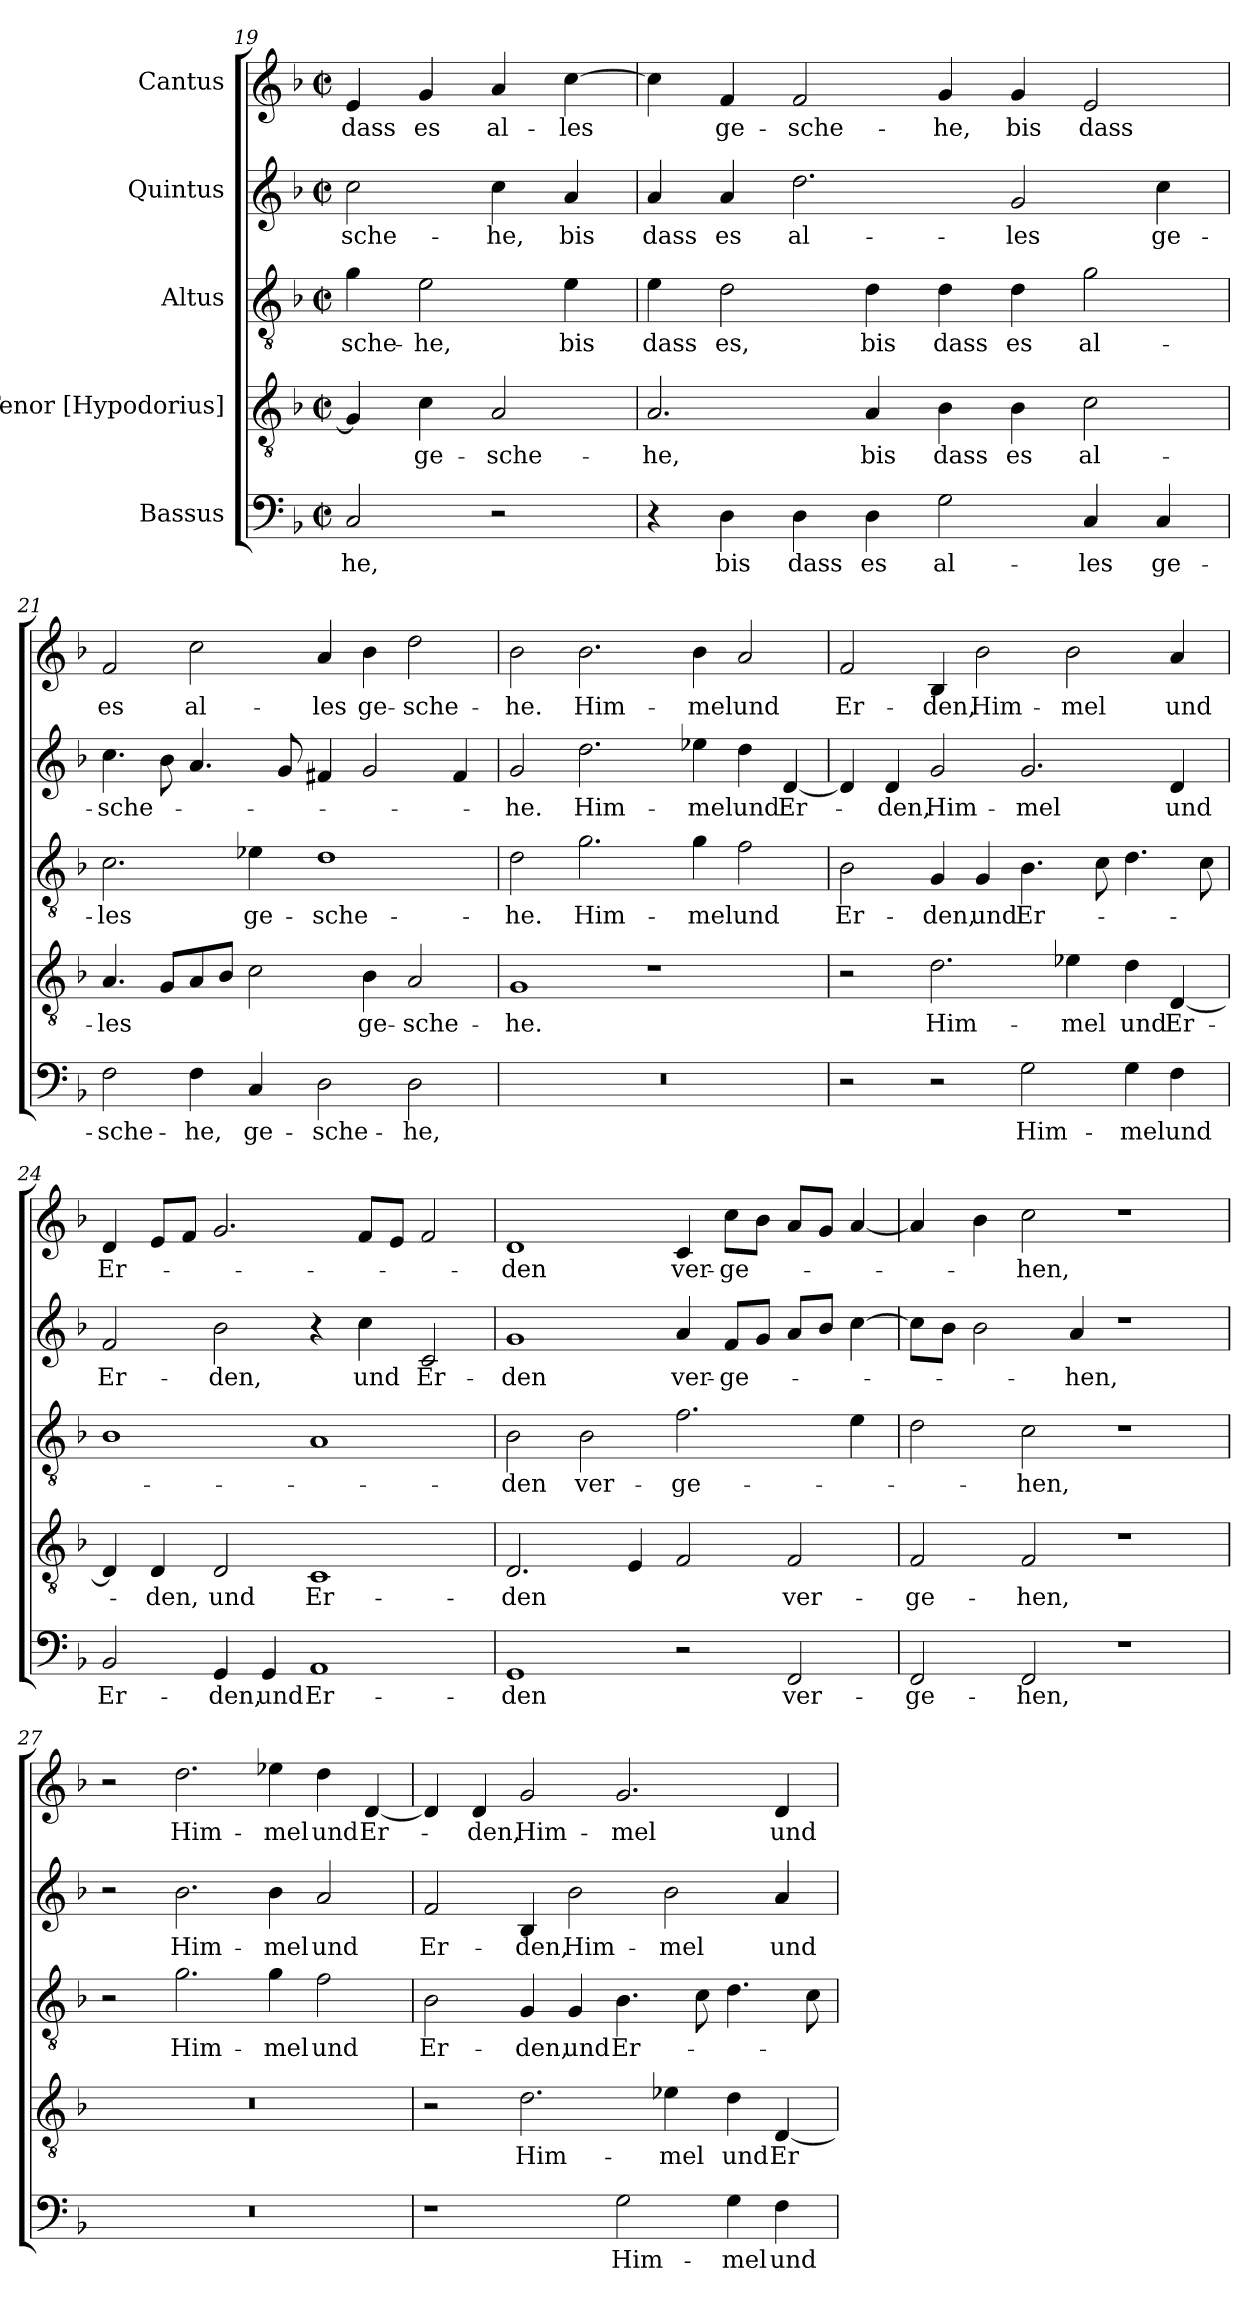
**kern	**text	**kern	**text	**kern	**text	**kern	**text	**kern	**text
*part5	*part5	*part4	*part4	*part3	*part3	*part2	*part2	*part1	*part1
*staff5	*staff5	*staff4	*staff4	*staff3	*staff3	*staff2	*staff2	*staff1	*staff1
*I"Bassus	*	*I"Tenor [Hypodorius]	*	*I"Altus	*	*I"Quintus	*	*I"Cantus	*
!!LO:PB:g=z
*clefF4	*	*clefGv2	*	*clefGv2	*	*clefG2	*	*clefG2	*
*k[b-]	*	*k[b-]	*	*k[b-]	*	*k[b-]	*	*k[b-]	*
*M4/2	*	*M4/2	*	*M4/2	*	*M4/2	*	*M4/2	*
*met(c|)	*	*met(c|)	*	*met(c|)	*	*met(c|)	*	*met(c|)	*
=19X2	=19X2	=19X2	=19X2	=19X2	=19X2	=19X2	=19X2	=19X2	=19X2
!	!LO:LY:b	!	!	!	!LO:LY:b	!	!LO:LY:b	!	!LO:LY:b
2C/	-he,	4G/]	.	4g\	-sche-	2cc\	-sche-	4e/	dass
!	!	!	!LO:LY:b	!	!LO:LY:b	!	!	!	!LO:LY:b
.	.	4c\	ge-	2e\	-he,	.	.	4g/	es
!	!	!	!LO:LY:b	!	!	!	!LO:LY:b	!	!LO:LY:b
2r	.	2A/	-sche-	.	.	4cc\	-he,	4a/	-al-
!	!	!	!	!	!LO:LY:b	!	!LO:LY:b	!	!LO:LY:b
.	.	.	.	4e\	bis	4a/	bis	[4cc\	-les
=20	=20	=20	=20	=20	=20	=20	=20	=20	=20
!	!	!	!LO:LY:b	!	!LO:LY:b	!	!LO:LY:b	!	!
4r	.	2.A/	-he,	4e\	dass	4a/	dass	4cc\]	.
!	!LO:LY:b	!	!	!	!LO:LY:b	!	!LO:LY:b	!	!LO:LY:b
4D\	bis	.	.	2d\	es,	4a/	es	4f/	ge-
!	!LO:LY:b	!	!	!	!	!	!LO:LY:b	!	!LO:LY:b
4D\	dass	.	.	.	.	2.dd\	al-	2f/	-sche-
!	!LO:LY:b	!	!LO:LY:b	!	!LO:LY:b	!	!	!	!
4D\	es	4A/	bis	4d\	bis	.	.	.	.
!	!LO:LY:b	!	!LO:LY:b	!	!LO:LY:b	!	!	!	!LO:LY:b
2G\	al-	4B-\	dass	4d\	dass	.	.	4g/	-he,
!	!	!	!LO:LY:b	!	!LO:LY:b	!	!LO:LY:b	!	!LO:LY:b
.	.	4B-\	es	4d\	es	2g/	-les	4g/	bis
!	!LO:LY:b	!	!LO:LY:b	!	!LO:LY:b	!	!	!	!LO:LY:b
4C/	-les	2c\	al-	2g\	al-	.	.	2e/	dass
!	!LO:LY:b	!	!	!	!	!	!LO:LY:b	!	!
4C/	ge-	.	.	.	.	4cc\	ge-	.	.
=21	=21	=21	=21	=21	=21	=21	=21	=21	=21
!	!LO:LY:b	!	!LO:LY:b	!	!LO:LY:b	!	!LO:LY:b	!	!LO:LY:b
2F\	-sche-	4.A/	-les	2.c\	-les	4.cc\	-sche-	2f/	es
.	.	8G/L	.	.	.	8b-\	.	.	.
!	!LO:LY:b	!	!	!	!	!	!	!	!LO:LY:b
4F\	-he,	8A/	.	.	.	4.a/	.	2cc\	al-
.	.	8B-/J	.	.	.	.	.	.	.
!	!LO:LY:b	!	!	!	!LO:LY:b	!	!	!	!
4C/	ge-	2c\	.	4e-X\	ge-	.	.	.	.
.	.	.	.	.	.	8g/	.	.	.
!	!LO:LY:b	!	!	!	!LO:LY:b	!	!	!	!LO:LY:b
2D\	-sche-	.	.	1d	-sche-	4f#X/	.	4a/	-les
!	!	!	!LO:LY:b	!	!	!	!	!	!LO:LY:b
.	.	4B-\	ge-	.	.	2g/	.	4b-\	ge-
!	!LO:LY:b	!	!LO:LY:b	!	!	!	!	!	!LO:LY:b
2D\	-he,	2A/	-sche-	.	.	.	.	2dd\	-sche-
.	.	.	.	.	.	4f#/	.	.	.
!!LO:LB:g=z
=22	=22	=22	=22	=22	=22	=22	=22	=22	=22
!	!	!	!LO:LY:b	!	!LO:LY:b	!	!LO:LY:b	!	!LO:LY:b
0r	.	1G	-he.	2d\	-he.	2g/	-he.	2b-\	-he.
!	!	!	!	!	!LO:LY:b	!	!LO:LY:b	!	!LO:LY:b
.	.	.	.	2.g\	Him-	2.dd\	Him-	2.b-\	Him-
.	.	1r	.	.	.	.	.	.	.
!	!	!	!	!	!LO:LY:b	!	!LO:LY:b	!	!LO:LY:b
.	.	.	.	4g\	-mel	4ee-X\	-mel	4b-\	-mel
!	!	!	!	!	!LO:LY:b	!	!LO:LY:b	!	!LO:LY:b
.	.	.	.	2f\	und	4dd\	und	2a/	und
!	!	!	!	!	!	!	!LO:LY:b	!	!
.	.	.	.	.	.	[4d/	-Er-	.	.
=23	=23	=23	=23	=23	=23	=23	=23	=23	=23
!	!	!	!	!	!LO:LY:b	!	!	!	!LO:LY:b
2r	.	2r	.	2B-\	Er-	4d/]	.	2f/	Er-
!	!	!	!	!	!	!	!LO:LY:b	!	!
.	.	.	.	.	.	4d/	den,	.	.
!	!	!	!LO:LY:b	!	!LO:LY:b	!	!LO:LY:b	!	!LO:LY:b
2r	.	2.d\	Him-	4G/	-den,	2g/	Him-	4B-/	-den,
!	!	!	!	!	!LO:LY:b	!	!	!	!LO:LY:b
.	.	.	.	4G/	und	.	.	2b-\	Him-
!	!LO:LY:b	!	!	!	!LO:LY:b	!	!LO:LY:b	!	!
2G\	Him-	.	.	4.B-\	Er-	2.g/	-mel	.	.
!	!	!	!LO:LY:b	!	!	!	!	!	!LO:LY:b
.	.	4e-X\	-mel	.	.	.	.	2b-\	-mel
.	.	.	.	8c\	.	.	.	.	.
!	!LO:LY:b	!	!LO:LY:b	!	!	!	!	!	!
4G\	-mel	4d\	und	4.d\	.	.	.	.	.
!	!LO:LY:b	!	!LO:LY:b	!	!	!	!LO:LY:b	!	!LO:LY:b
4F\	und	[4D/	Er-	.	.	4d/	und	4a/	und
.	.	.	.	8c\	.	.	.	.	.
=24	=24	=24	=24	=24	=24	=24	=24	=24	=24
!	!LO:LY:b	!	!	!	!	!	!LO:LY:b	!	!LO:LY:b
2BB-/	Er-	4D/]	.	1B-	.	2f/	Er-	4d/	Er-
!	!	!	!LO:LY:b	!	!	!	!	!	!
.	.	4D/	-den,	.	.	.	.	8e/L	.
.	.	.	.	.	.	.	.	8f/J	.
!	!LO:LY:b	!	!LO:LY:b	!	!	!	!LO:LY:b	!	!
4GG/	-den,	2D/	und	.	.	2b-\	-den,	2.g/	.
!	!LO:LY:b	!	!	!	!	!	!	!	!
4GG/	und	.	.	.	.	.	.	.	.
!	!LO:LY:b	!	!LO:LY:b	!	!	!	!	!	!
1AA	Er-	1C	Er-	1A	.	4r	.	.	.
!	!	!	!	!	!	!	!LO:LY:b	!	!
.	.	.	.	.	.	4cc\	und	8f/L	.
.	.	.	.	.	.	.	.	8e/J	.
!	!	!	!	!	!	!	!LO:LY:b	!	!
.	.	.	.	.	.	2c/	Er-	2f/	.
!!LO:PB:g=z
=25	=25	=25	=25	=25	=25	=25	=25	=25	=25
!	!LO:LY:b	!	!LO:LY:b	!	!LO:LY:b	!	!LO:LY:b	!	!LO:LY:b
1GG	-den	2.D/	-den	2B-\	-den	1g	-den	1d	-den
!	!	!	!	!	!LO:LY:b	!	!	!	!
.	.	.	.	2B-\	ver-	.	.	.	.
.	.	4E/	.	.	.	.	.	.	.
!	!	!	!	!	!LO:LY:b	!	!LO:LY:b	!	!LO:LY:b
2r	.	2F/	.	2.f\	-ge-	4a/	ver-	4c/	ver-
!	!	!	!	!	!	!	!LO:LY:b	!	!LO:LY:b
.	.	.	.	.	.	8f/L	-ge-	8cc\L	-ge-
.	.	.	.	.	.	8g/J	.	8b-\J	.
!	!LO:LY:b	!	!LO:LY:b	!	!	!	!	!	!
2FF/	ver-	2F/	ver-	.	.	8a/L	.	8a/L	.
.	.	.	.	.	.	8b-/J	.	8g/J	.
.	.	.	.	4e\	.	[4cc\	.	[4a/	.
=26	=26	=26	=26	=26	=26	=26	=26	=26	=26
!	!LO:LY:b	!	!LO:LY:b	!	!	!	!	!	!
2FF/	-ge-	2F/	-ge-	2d\	.	8cc\L]	.	4a/]	.
.	.	.	.	.	.	8b-\J	.	.	.
.	.	.	.	.	.	2b-\	.	4b-\	.
!	!LO:LY:b	!	!LO:LY:b	!	!LO:LY:b	!	!	!	!LO:LY:b
2FF/	-hen,	2F/	-hen,	2c\	-hen,	.	.	2cc\	-hen,
!	!	!	!	!	!	!	!LO:LY:b	!	!
.	.	.	.	.	.	4a/	-hen,	.	.
1r	.	1r	.	1r	.	1r	.	1r	.
=27	=27	=27	=27	=27	=27	=27	=27	=27	=27
0r	.	0r	.	2r	.	2r	.	2r	.
!	!	!	!	!	!LO:LY:b	!	!LO:LY:b	!	!LO:LY:b
.	.	.	.	2.g\	Him-	2.b-\	Him-	2.dd\	Him-
!	!	!	!	!	!LO:LY:b	!	!LO:LY:b	!	!LO:LY:b
.	.	.	.	4g\	-mel	4b-\	-mel	4ee-X\	-mel
!	!	!	!	!	!LO:LY:b	!	!LO:LY:b	!	!LO:LY:b
.	.	.	.	2f\	und	2a/	und	4dd\	und
!	!	!	!	!	!	!	!	!	!LO:LY:b
.	.	.	.	.	.	.	.	[4d/	Er-
!!LO:LB:g=z
=28	=28	=28	=28	=28	=28	=28	=28	=28	=28
!	!	!	!	!	!LO:LY:b	!	!LO:LY:b	!	!
1r	.	2r	.	2B-\	Er-	2f/	Er-	4d/]	.
!	!	!	!	!	!	!	!	!	!LO:LY:b
.	.	.	.	.	.	.	.	4d/	den,
!	!	!	!LO:LY:b	!	!LO:LY:b	!	!LO:LY:b	!	!LO:LY:b
.	.	2.d\	Him-	4G/	-den,	4B-/	-den,	2g/	Him-
!	!	!	!	!	!LO:LY:b	!	!LO:LY:b	!	!
.	.	.	.	4G/	und	2b-\	Him-	.	.
!	!LO:LY:b	!	!	!	!LO:LY:b	!	!	!	!LO:LY:b
2G\	Him-	.	.	4.B-\	Er-	.	.	2.g/	-mel
!	!	!	!LO:LY:b	!	!	!	!LO:LY:b	!	!
.	.	4e-X\	-mel	.	.	2b-\	-mel	.	.
.	.	.	.	8c\	.	.	.	.	.
!	!LO:LY:b	!	!LO:LY:b	!	!	!	!	!	!
4G\	-mel	4d\	und	4.d\	.	.	.	.	.
!	!LO:LY:b	!	!LO:LY:b	!	!	!	!LO:LY:b	!	!LO:LY:b
4F\	und	[4D/	Er-	.	.	4a/	und	4d/	und
.	.	.	.	8c\	.	.	.	.	.
=	=	=	=	=	=	=	=	=	=
*-	*-	*-	*-	*-	*-	*-	*-	*-	*-
